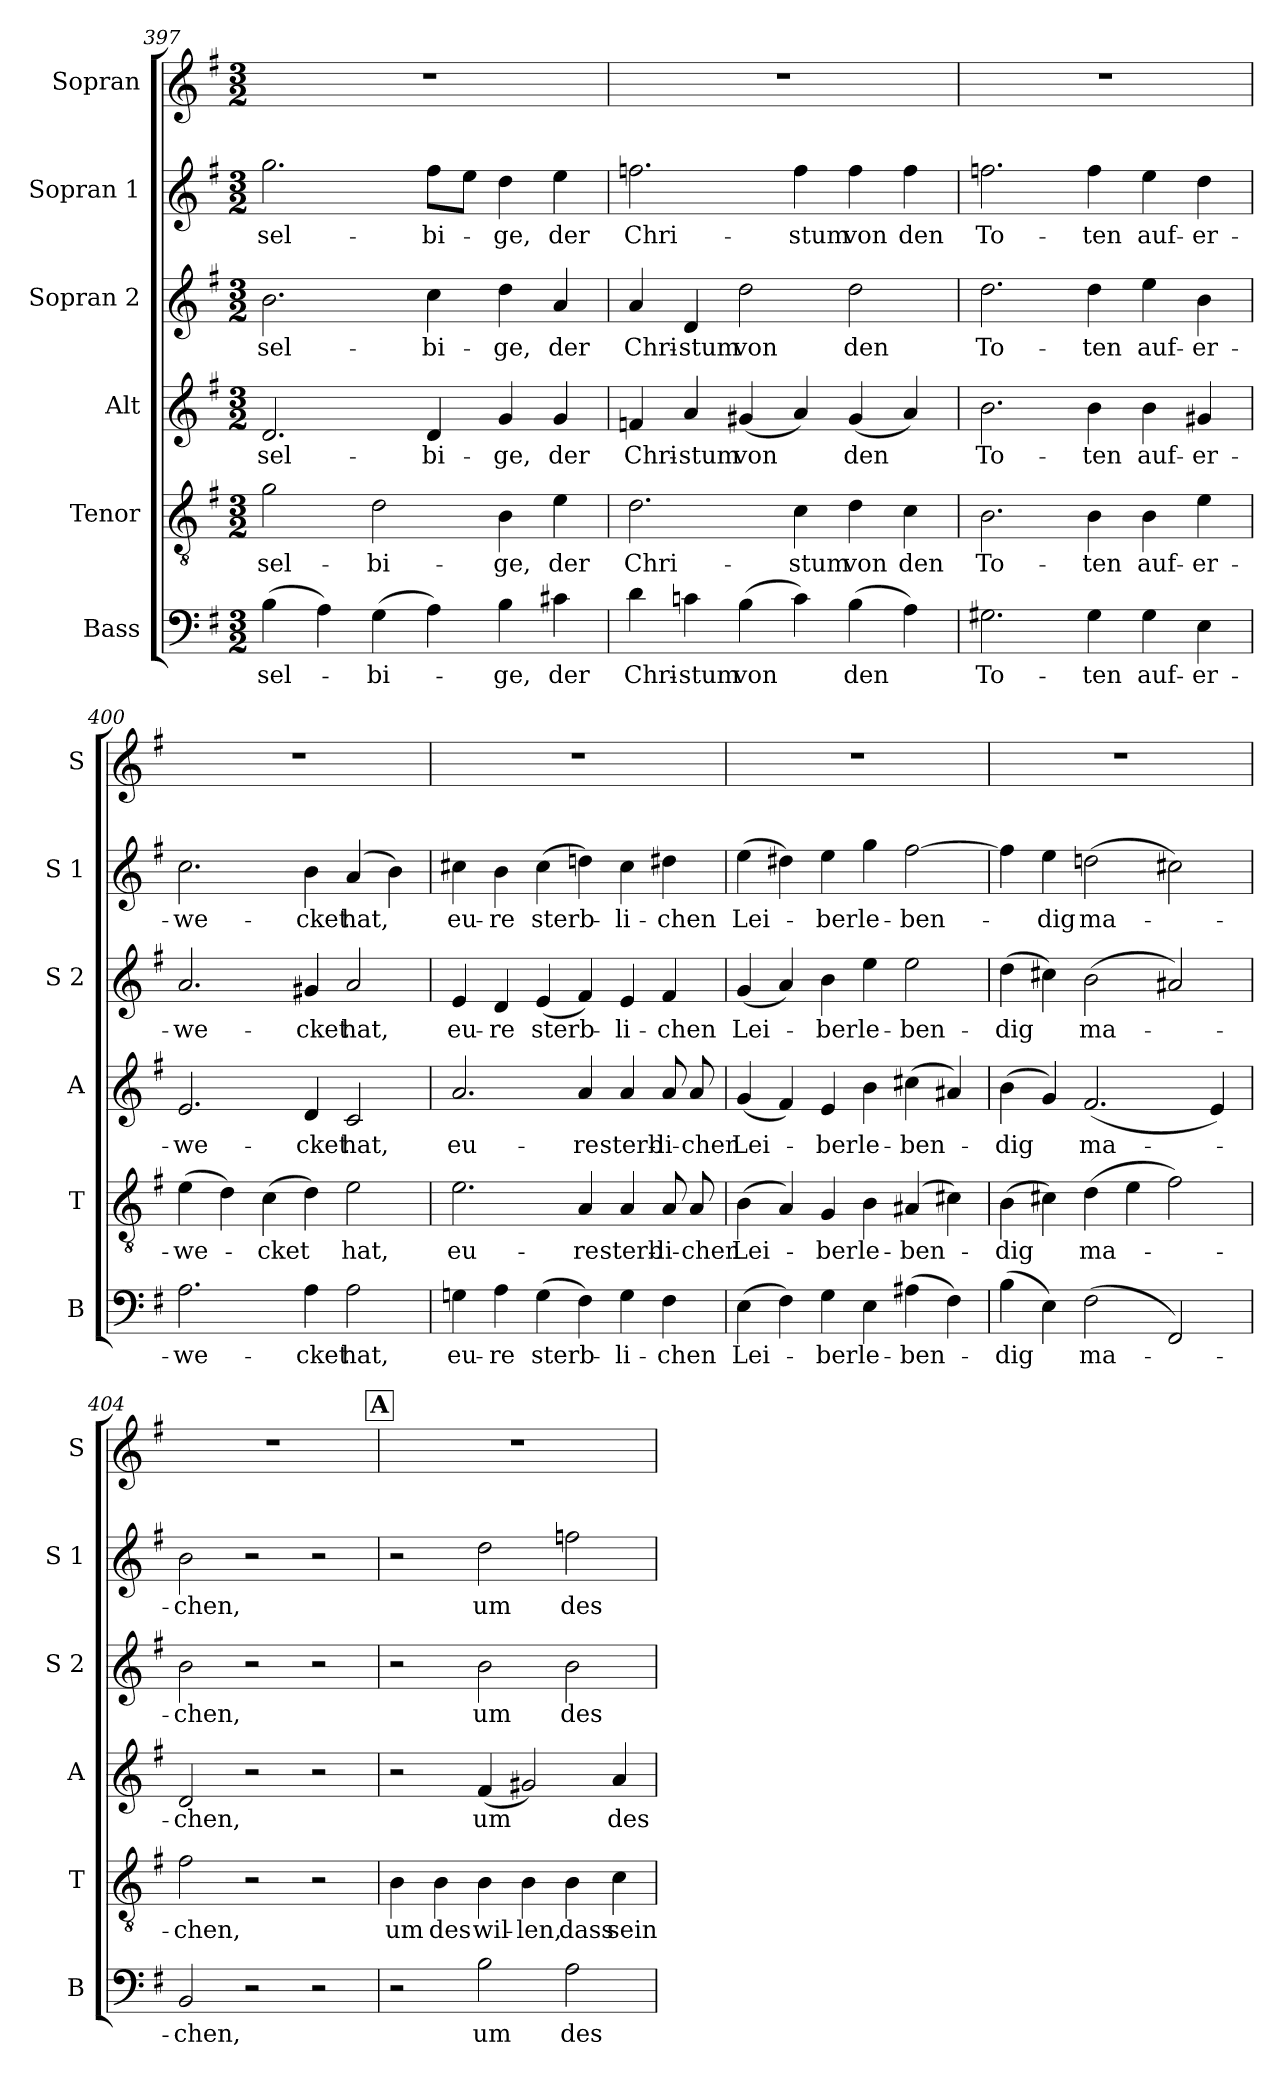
**kern	**text	**kern	**text	**kern	**text	**kern	**text	**kern	**text	**kern
*part6	*part6	*part5	*part5	*part4	*part4	*part3	*part3	*part2	*part2	*part1
*staff6	*staff6	*staff5	*staff5	*staff4	*staff4	*staff3	*staff3	*staff2	*staff2	*staff1
*I"Bass	*	*I"Tenor	*	*I"Alt	*	*I"Sopran 2	*	*I"Sopran 1	*	*I"Sopran
*I'B	*	*I'T	*	*I'A	*	*I'S 2	*	*I'S 1	*	*I'S
*clefF4	*	*clefGv2	*	*clefG2	*	*clefG2	*	*clefG2	*	*clefG2
*k[f#]	*	*k[f#]	*	*k[f#]	*	*k[f#]	*	*k[f#]	*	*k[f#]
*M3/2	*	*M3/2	*	*M3/2	*	*M3/2	*	*M3/2	*	*M3/2
=397	=397	=397	=397	=397	=397	=397	=397	=397	=397	=397
(4B\	-sel-	2g\	-sel-	2.d/	-sel-	2.b\	-sel-	2.gg\	-sel-	1.r
4A\)	.	.	.	.	.	.	.	.	.	.
(4G\	-bi-	2d\	-bi-	.	.	.	.	.	.	.
4A\)	.	.	.	4d/	-bi-	4cc\	-bi-	8ff#\L	-bi-	.
.	.	.	.	.	.	.	.	8ee\J	.	.
4B\	-ge,	4B\	-ge,	4g/	-ge,	4dd\	-ge,	4dd\	-ge,	.
4c#X\	der	4e\	der	4g/	der	4a/	der	4ee\	der	.
=398	=398	=398	=398	=398	=398	=398	=398	=398	=398	=398
4d\	Chri-	2.d\	Chri-	4fn/	Chri-	4a/	Chri-	2.ffn\	Chri-	1.r
4cn\	-stum	.	.	4a/	-stum	4d/	-stum	.	.	.
(4B\	von	.	.	(4g#X/	von	2dd\	von	.	.	.
4c\)	.	4c\	-stum	4a/)	.	.	.	4ff\	-stum	.
(4B\	den	4d\	von	(4g#/	den	2dd\	den	4ff\	von	.
4A\)	.	4c\	den	4a/)	.	.	.	4ff\	den	.
!!LO:LB:g=z
=399	=399	=399	=399	=399	=399	=399	=399	=399	=399	=399
2.G#X\	To-	2.B\	To-	2.b\	To-	2.dd\	To-	2.ffn\	To-	1.r
4G#\	-ten	4B\	-ten	4b\	-ten	4dd\	-ten	4ff\	-ten	.
4G#\	auf-	4B\	auf-	4b\	auf-	4ee\	auf-	4ee\	auf-	.
4E\	-er-	4e\	-er-	4g#X/	-er-	4b\	-er-	4dd\	-er-	.
=400	=400	=400	=400	=400	=400	=400	=400	=400	=400	=400
2.A\	-we-	(4e\	-we-	2.e/	-we-	2.a/	-we-	2.cc\	-we-	1.r
.	.	4d\)	.	.	.	.	.	.	.	.
.	.	(4c\	-cket	.	.	.	.	.	.	.
4A\	-cket	4d\)	.	4d/	-cket	4g#X/	-cket	4b\	-cket	.
2A\	hat,	2e\	hat,	2c/	hat,	2a/	hat,	(4a/	hat,	.
.	.	.	.	.	.	.	.	4b\)	.	.
=401	=401	=401	=401	=401	=401	=401	=401	=401	=401	=401
4Gn\	eu-	2.e\	eu-	2.a/	eu-	4e/	eu-	4cc#X\	eu-	1.r
4A\	-re	.	.	.	.	4d/	-re	4b\	-re	.
(4G\	sterb-	.	.	.	.	(4e/	sterb-	(4cc#\	sterb-	.
4F#\)	.	4A/	-re	4a/	-re	4f#/)	.	4ddn\)	.	.
4G\	-li-	4A/	sterb-	4a/	sterb-	4e/	-li-	4cc#\	-li-	.
4F#\	-chen	8A/	-li-	8a/	-li-	4f#/	-chen	4dd#X\	-chen	.
.	.	8A/	-chen	8a/	-chen	.	.	.	.	.
=402	=402	=402	=402	=402	=402	=402	=402	=402	=402	=402
(4E\	Lei-	(4B\	Lei-	(4g/	Lei-	(4g/	Lei-	(4ee\	Lei-	1.r
4F#\)	.	4A/)	.	4f#/)	.	4a/)	.	4dd#X\)	.	.
4G\	-ber	4G/	-ber	4e/	-ber	4b\	-ber	4ee\	-ber	.
4E\	le-	4B\	le-	4b\	le-	4ee\	le-	4gg\	le-	.
(4A#X\	-ben-	(4A#X/	-ben-	(4cc#X\	-ben-	2ee\	-ben-	[2ff#\	-ben-	.
4F#\)	.	4c#X\)	.	4a#X/)	.	.	.	.	.	.
!!LO:PB:g=z
=403	=403	=403	=403	=403	=403	=403	=403	=403	=403	=403
(4B\	-dig	(4B\	-dig	(4b\	-dig	(4dd\	-dig	4ff#\]	.	1.r
4E\)	.	4c#X\)	.	4g/)	.	4cc#X\)	.	4ee\	-dig	.
(2F#\	ma-	(4d\	ma-	(2.f#/	ma-	(2b\	ma-	(2ddn\	ma-	.
.	.	4e\	.	.	.	.	.	.	.	.
2FF#/)	.	2f#\)	.	.	.	2a#X/)	.	2cc#X\)	.	.
.	.	.	.	4e/)	.	.	.	.	.	.
=404	=404	=404	=404	=404	=404	=404	=404	=404	=404	=404
2BB/	-chen,	2f#\	-chen,	2d/	-chen,	2b\	-chen,	2b\	-chen,	1.r
2r	.	2r	.	2r	.	2r	.	2r	.	.
2r	.	2r	.	2r	.	2r	.	2r	.	.
!!LO:REH:place=s1:b:B:fs=14:t=A
=405	=405	=405	=405	=405	=405	=405	=405	=405	=405	=405
2r	.	4B\	um	2r	.	2r	.	2r	.	1.r
.	.	4B\	des	.	.	.	.	.	.	.
2B\	um	4B\	wil-	(4f#/	um	2b\	um	2dd\	um	.
.	.	4B\	-len,	2g#X/)	.	.	.	.	.	.
2A\	des	4B\	dass	.	.	2b\	des	2ffn\	des	.
.	.	4c\	sein	4a/	des	.	.	.	.	.
=	=	=	=	=	=	=	=	=	=	=
*-	*-	*-	*-	*-	*-	*-	*-	*-	*-	*-
